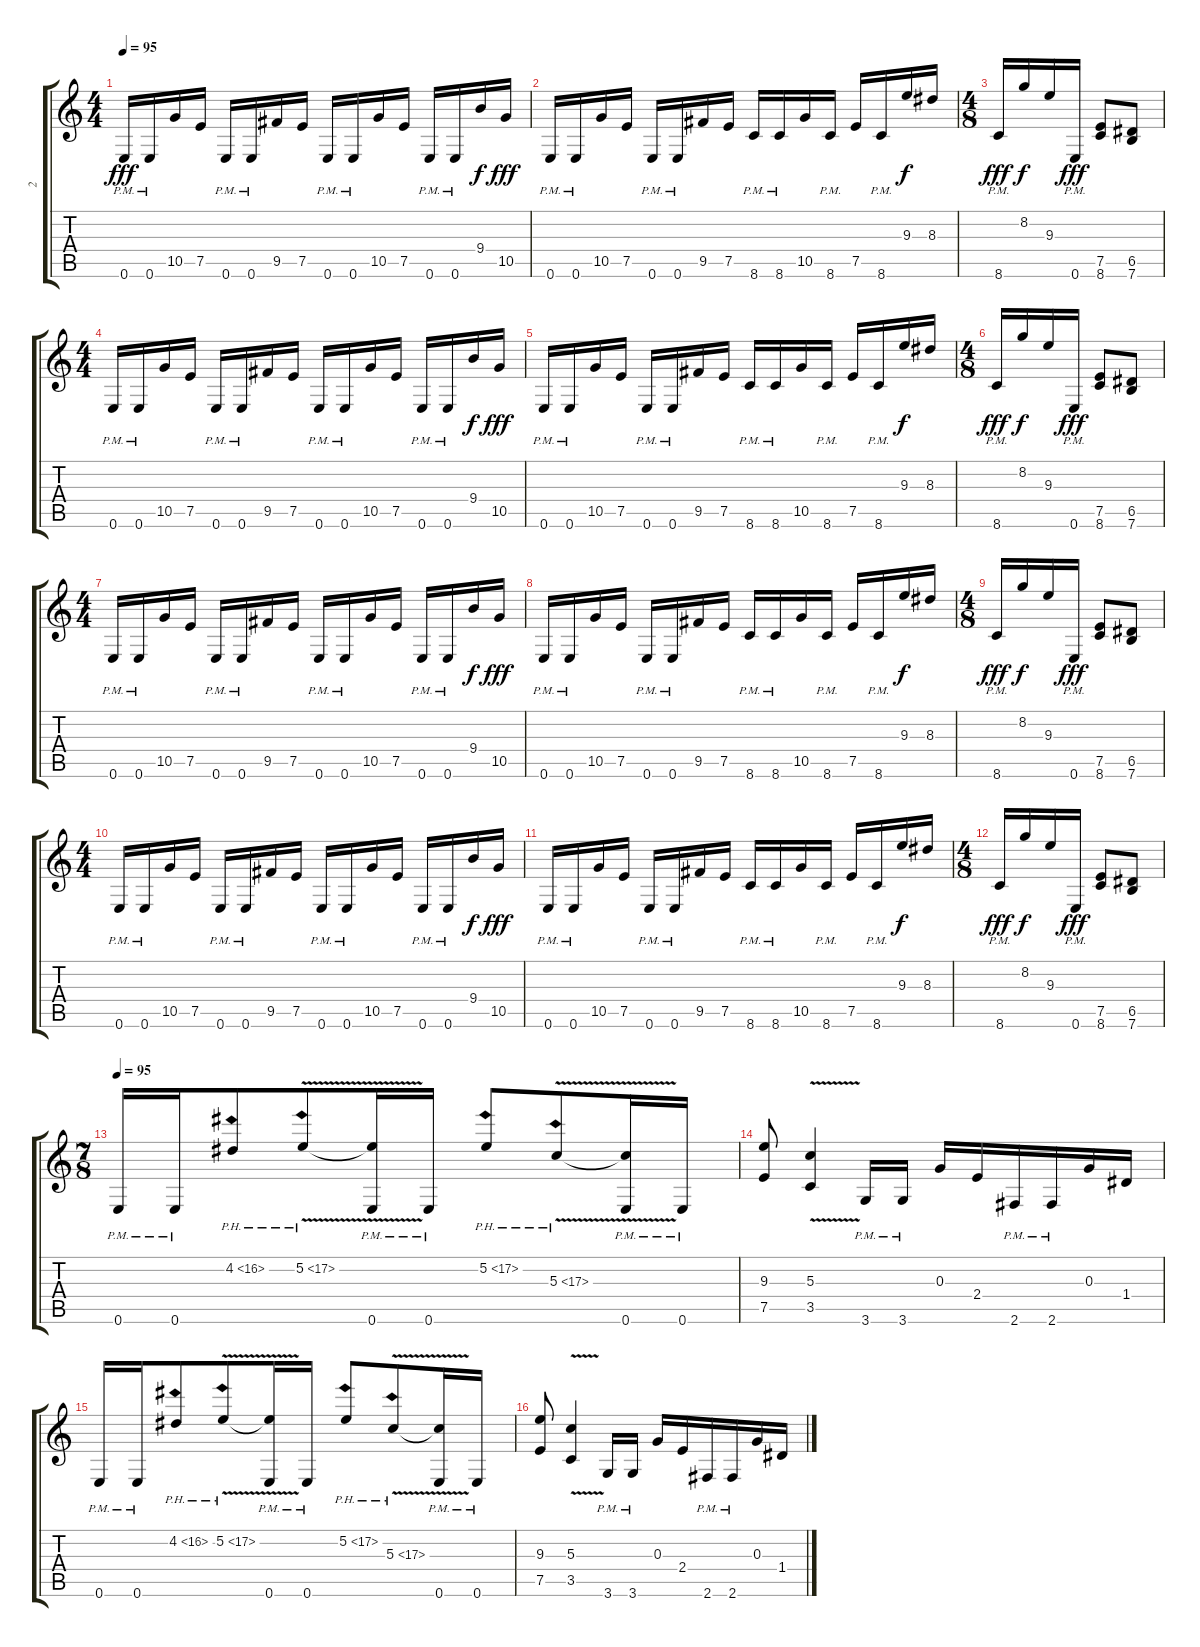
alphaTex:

\track ("2" "2") {instrument distortionguitar}
\staff {score tabs}
\tuning (E4 B3 G3 D3 A2 E2) {hide}
\ts (4 4)
\tempo 95
\clef g2
\ks c
0.6{pm}.16{dy fff} 0.6{pm}.16 10.5.16 7.5.16 0.6{pm}.16 0.6{pm}.16 9.5.16 7.5.16 0.6{pm}.16 0.6{pm}.16 10.5.16 7.5.16 0.6{pm}.16 0.6{pm}.16 9.4.16{dy f} 10.5.16{dy fff} |
0.6{pm}.16 0.6{pm}.16 10.5.16 7.5.16 0.6{pm}.16 0.6{pm}.16 9.5.16 7.5.16 8.6{pm}.16 8.6{pm}.16 10.5.16 8.6{pm}.16 7.5.16 8.6{pm}.16 9.3.16{dy f} 8.3.16 |
\ts (4 8)
8.6{pm}.16{dy fff} 8.2.16{dy f} 9.3.16 0.6{pm}.16{dy fff} (7.5 8.6).8 (6.5 7.6).8 |
\ts (4 4)
0.6{pm}.16 0.6{pm}.16 10.5.16 7.5.16 0.6{pm}.16 0.6{pm}.16 9.5.16 7.5.16 0.6{pm}.16 0.6{pm}.16 10.5.16 7.5.16 0.6{pm}.16 0.6{pm}.16 9.4.16{dy f} 10.5.16{dy fff} |
0.6{pm}.16 0.6{pm}.16 10.5.16 7.5.16 0.6{pm}.16 0.6{pm}.16 9.5.16 7.5.16 8.6{pm}.16 8.6{pm}.16 10.5.16 8.6{pm}.16 7.5.16 8.6{pm}.16 9.3.16{dy f} 8.3.16 |
\ts (4 8)
8.6{pm}.16{dy fff} 8.2.16{dy f} 9.3.16 0.6{pm}.16{dy fff} (7.5 8.6).8 (6.5 7.6).8 |
\ts (4 4)
0.6{pm}.16 0.6{pm}.16 10.5.16 7.5.16 0.6{pm}.16 0.6{pm}.16 9.5.16 7.5.16 0.6{pm}.16 0.6{pm}.16 10.5.16 7.5.16 0.6{pm}.16 0.6{pm}.16 9.4.16{dy f} 10.5.16{dy fff} |
0.6{pm}.16 0.6{pm}.16 10.5.16 7.5.16 0.6{pm}.16 0.6{pm}.16 9.5.16 7.5.16 8.6{pm}.16 8.6{pm}.16 10.5.16 8.6{pm}.16 7.5.16 8.6{pm}.16 9.3.16{dy f} 8.3.16 |
\ts (4 8)
8.6{pm}.16{dy fff} 8.2.16{dy f} 9.3.16 0.6{pm}.16{dy fff} (7.5 8.6).8 (6.5 7.6).8 |
\ts (4 4)
0.6{pm}.16 0.6{pm}.16 10.5.16 7.5.16 0.6{pm}.16 0.6{pm}.16 9.5.16 7.5.16 0.6{pm}.16 0.6{pm}.16 10.5.16 7.5.16 0.6{pm}.16 0.6{pm}.16 9.4.16{dy f} 10.5.16{dy fff} |
0.6{pm}.16 0.6{pm}.16 10.5.16 7.5.16 0.6{pm}.16 0.6{pm}.16 9.5.16 7.5.16 8.6{pm}.16 8.6{pm}.16 10.5.16 8.6{pm}.16 7.5.16 8.6{pm}.16 9.3.16{dy f} 8.3.16 |
\ts (4 8)
8.6{pm}.16{dy fff} 8.2.16{dy f} 9.3.16 0.6{pm}.16{dy fff} (7.5 8.6).8 (6.5 7.6).8 |
\ts (7 8)
\tempo 95
0.6{pm}.16 0.6{pm}.16 4.2{ph 12}.8 5.2{ph 12 v}.8 (5.2{t} 0.6{pm}).16 0.6{pm}.16 5.2{ph 12}.8 5.3{ph 12 v}.8 (5.3{t} 0.6{pm}).16 0.6{pm}.16 |
(9.3 7.5).8 (5.3{v} 3.5{v}).4 3.6{pm}.16 3.6{pm}.16 0.3.16 2.4.16 2.6{pm}.16 2.6{pm}.16 0.3.16 1.4.16 |
0.6{pm}.16 0.6{pm}.16 4.2{ph 12}.8 5.2{ph 12 v}.8 (5.2{t} 0.6{pm}).16 0.6{pm}.16 5.2{ph 12}.8 5.3{ph 12 v}.8 (5.3{t} 0.6{pm}).16 0.6{pm}.16 |
(9.3 7.5).8 (5.3{v} 3.5{v}).4 3.6{pm}.16 3.6{pm}.16 0.3.16 2.4.16 2.6{pm}.16 2.6{pm}.16 0.3.16 1.4.16
